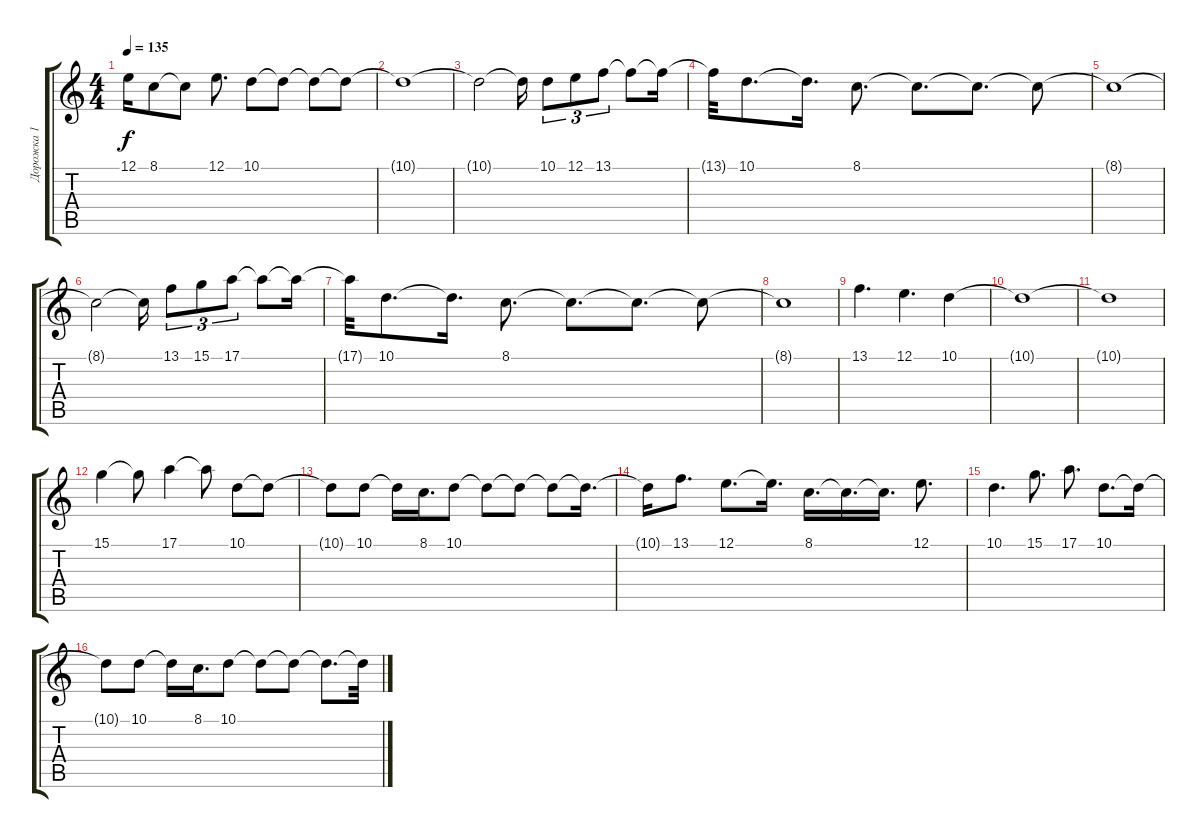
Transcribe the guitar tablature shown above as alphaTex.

\track ("Дорожка 1" "Дорожка 1") {instrument vibraphone}
\staff {score tabs}
\tuning (E4 B3 G3 D3 A2 E2) {hide}
\ts (4 4)
\tempo 135
\clef g2
\ks c
12.1{t}.16{dy f} 8.1.8 8.1{t}.8 12.1.8{d} 10.1.8 10.1{t}.8 10.1{t}.8 10.1{t}.8 |
10.1{t}.1 |
10.1{t}.2 10.1{t}.16 10.1.8{tu (3 2)} 12.1.8{tu (3 2)} 13.1.8{tu (3 2)} 13.1{t}.8 13.1{t}.16 |
13.1{t}.32 10.1.8{d} 10.1{t}.16{d} 8.1.8{d} 8.1{t}.8{d} 8.1{t}.8{d} 8.1{t}.8 |
8.1{t}.1 |
8.1{t}.2 8.1{t}.16 13.1.8{tu (3 2)} 15.1.8{tu (3 2)} 17.1.8{tu (3 2)} 17.1{t}.8 17.1{t}.16 |
17.1{t}.32 10.1.8{d} 10.1{t}.16{d} 8.1.8{d} 8.1{t}.8{d} 8.1{t}.8{d} 8.1{t}.8 |
8.1{t}.1 |
13.1.4{d} 12.1.4{d} 10.1.4 |
10.1{t}.1{volume 9} |
10.1{t}.1 |
15.1.4{volume 16} 15.1{t}.8 17.1.4 17.1{t}.8 10.1.8 10.1{t}.8 |
10.1{t}.8 10.1.8 10.1{t}.16 8.1.16{d} 10.1.8 10.1{t}.8 10.1{t}.8 10.1{t}.8 10.1{t}.16{d} |
10.1{t}.16 13.1.8{d} 12.1.8{d} 12.1{t}.16{d} 8.1.16{d} 8.1{t}.16{d} 8.1{t}.16{d} 12.1.8{d} |
10.1.4{d} 15.1.8{d} 17.1.8{d} 10.1.8{d} 10.1{t}.16 |
10.1{t}.8 10.1.8 10.1{t}.16 8.1.16{d} 10.1.8 10.1{t}.8 10.1{t}.8 10.1{t}.8{d} 10.1{t}.32
